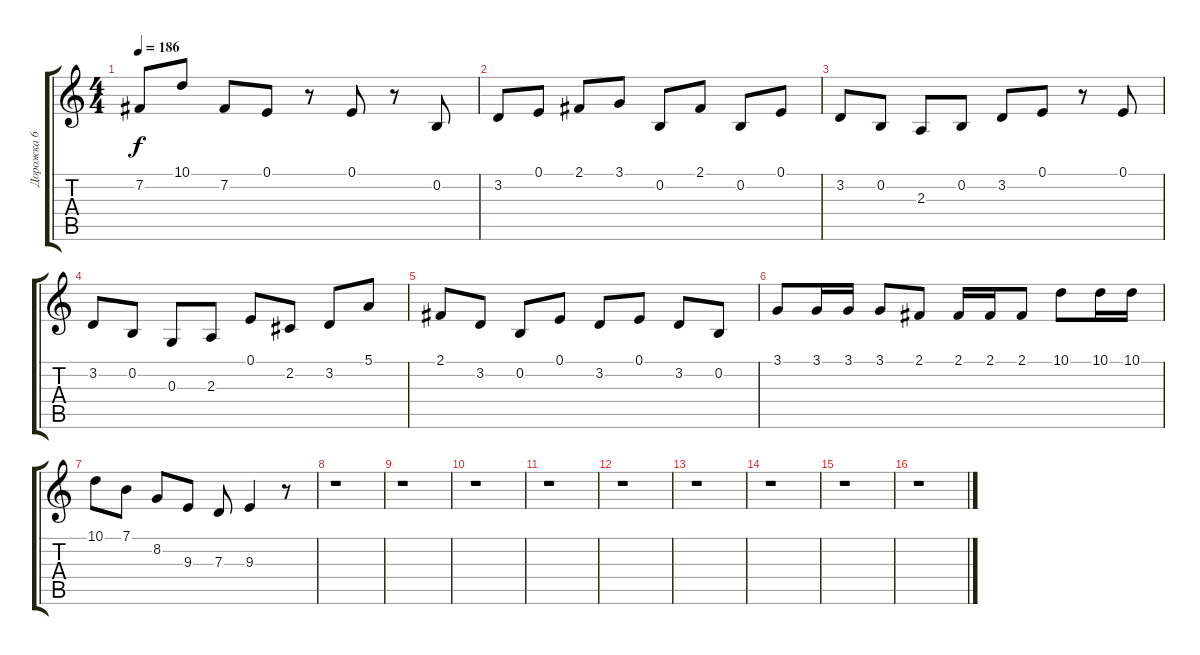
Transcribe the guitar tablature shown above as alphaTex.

\track ("Дорожка 6" "Дорожка 6") {instrument lead2sawtooth}
\staff {score tabs}
\tuning (E4 B3 G3 D3 A2 E2) {hide}
\ts (4 4)
\tempo 186
\clef g2
\ks c
7.2.8{dy f} 10.1.8 7.2.8 0.1.8 r.8 0.1.8 r.8 0.2.8 |
3.2.8 0.1.8 2.1.8 3.1.8 0.2.8 2.1.8 0.2.8 0.1.8 |
3.2.8 0.2.8 2.3.8 0.2.8 3.2.8 0.1.8 r.8 0.1.8 |
3.2.8 0.2.8 0.3.8 2.3.8 0.1.8 2.2.8 3.2.8 5.1.8 |
2.1.8 3.2.8 0.2.8 0.1.8 3.2.8 0.1.8 3.2.8 0.2.8 |
3.1.8 3.1.16 3.1.16 3.1.8 2.1.8 2.1.16 2.1.16 2.1.8 10.1.8 10.1.16 10.1.16 |
10.1.8 7.1.8 8.2.8 9.3.8 7.3.8 9.3.4 r.8 |
r.1 |
r.1 |
r.1 |
r.1 |
r.1 |
r.1 |
r.1 |
r.1 |
r.1
